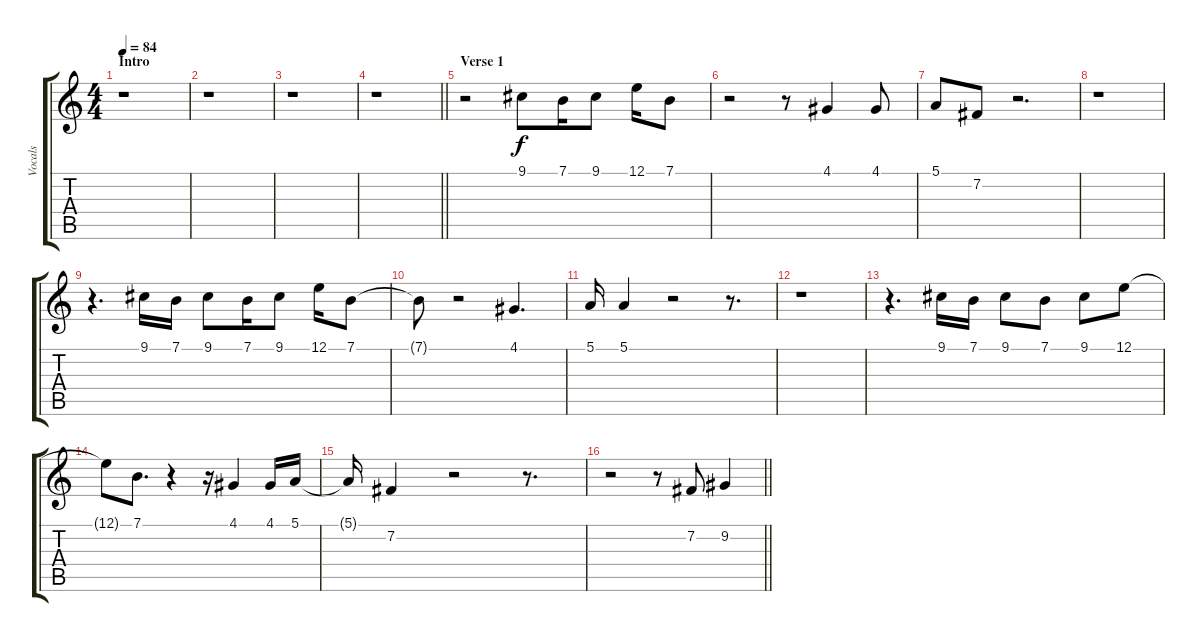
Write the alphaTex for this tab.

\track ("Vocals" "Vocals") {instrument trombone}
\staff {score tabs}
\tuning (E4 B3 G3 D3 A2 E2) {hide}
\ts (4 4)
\section ("" "Intro")
\tempo 84
\clef g2
\ks c
r.1{dy f instrument trombone} |
r.1 |
r.1 |
\barLineRight lightlight
r.1 |
\section ("" "Verse 1")
r.2 9.1.8 7.1.16 9.1.8 12.1.16 7.1.8 |
r.2 r.8 4.1.4 4.1.8 |
5.1.8 7.2.8 r.2{d} |
r.1 |
r.4{d} 9.1.16 7.1.16 9.1.8 7.1.16 9.1.8 12.1.16 7.1.8 |
7.1{t}.8 r.2 4.1.4{d} |
5.1.16 5.1.4 r.2 r.8{d} |
r.1 |
r.4{d} 9.1.16 7.1.16 9.1.8 7.1.8 9.1.8 12.1.8 |
12.1{t}.8 7.1.8{d} r.4 r.16 4.1.4 4.1.16 5.1.16 |
5.1{t}.16 7.2.4 r.2 r.8{d} |
\barLineRight lightlight
r.2 r.8 7.2.8 9.2.4
